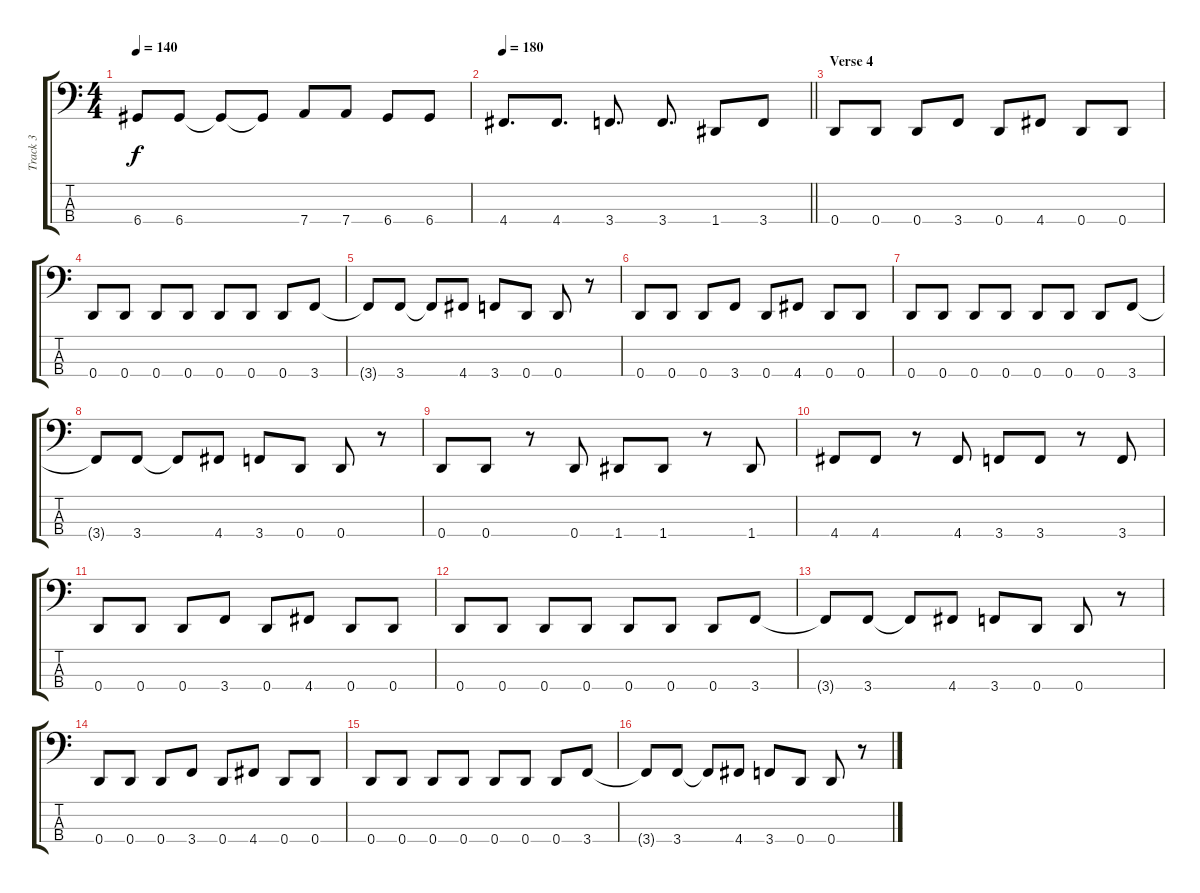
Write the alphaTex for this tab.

\track ("Track 3" "Track 3") {instrument electricbassfinger}
\staff {score tabs}
\tuning (G2 D2 A1 D1) {hide}
\ts (4 4)
\tempo 140
\clef f4
\ks c
6.4{t}.8{dy f} 6.4.8 6.4{t}.8 6.4{t}.8 7.4.8 7.4.8 6.4.8 6.4.8 |
\tempo 180
\barLineRight lightlight
4.4.8{d} 4.4.8{d} 3.4.8{d} 3.4.8{d} 1.4.8 3.4.8 |
\section ("" "Verse 4")
0.4.8 0.4.8 0.4.8 3.4.8 0.4.8 4.4.8 0.4.8 0.4.8 |
0.4.8 0.4.8 0.4.8 0.4.8 0.4.8 0.4.8 0.4.8 3.4.8 |
3.4{t}.8 3.4.8 3.4{t}.8 4.4.8 3.4.8 0.4.8 0.4.8 r.8 |
0.4.8 0.4.8 0.4.8 3.4.8 0.4.8 4.4.8 0.4.8 0.4.8 |
0.4.8 0.4.8 0.4.8 0.4.8 0.4.8 0.4.8 0.4.8 3.4.8 |
3.4{t}.8 3.4.8 3.4{t}.8 4.4.8 3.4.8 0.4.8 0.4.8 r.8 |
0.4.8 0.4.8 r.8 0.4.8 1.4.8 1.4.8 r.8 1.4.8 |
4.4.8 4.4.8 r.8 4.4.8 3.4.8 3.4.8 r.8 3.4.8 |
0.4.8 0.4.8 0.4.8 3.4.8 0.4.8 4.4.8 0.4.8 0.4.8 |
0.4.8 0.4.8 0.4.8 0.4.8 0.4.8 0.4.8 0.4.8 3.4.8 |
3.4{t}.8 3.4.8 3.4{t}.8 4.4.8 3.4.8 0.4.8 0.4.8 r.8 |
0.4.8 0.4.8 0.4.8 3.4.8 0.4.8 4.4.8 0.4.8 0.4.8 |
0.4.8 0.4.8 0.4.8 0.4.8 0.4.8 0.4.8 0.4.8 3.4.8 |
3.4{t}.8 3.4.8 3.4{t}.8 4.4.8 3.4.8 0.4.8 0.4.8 r.8
